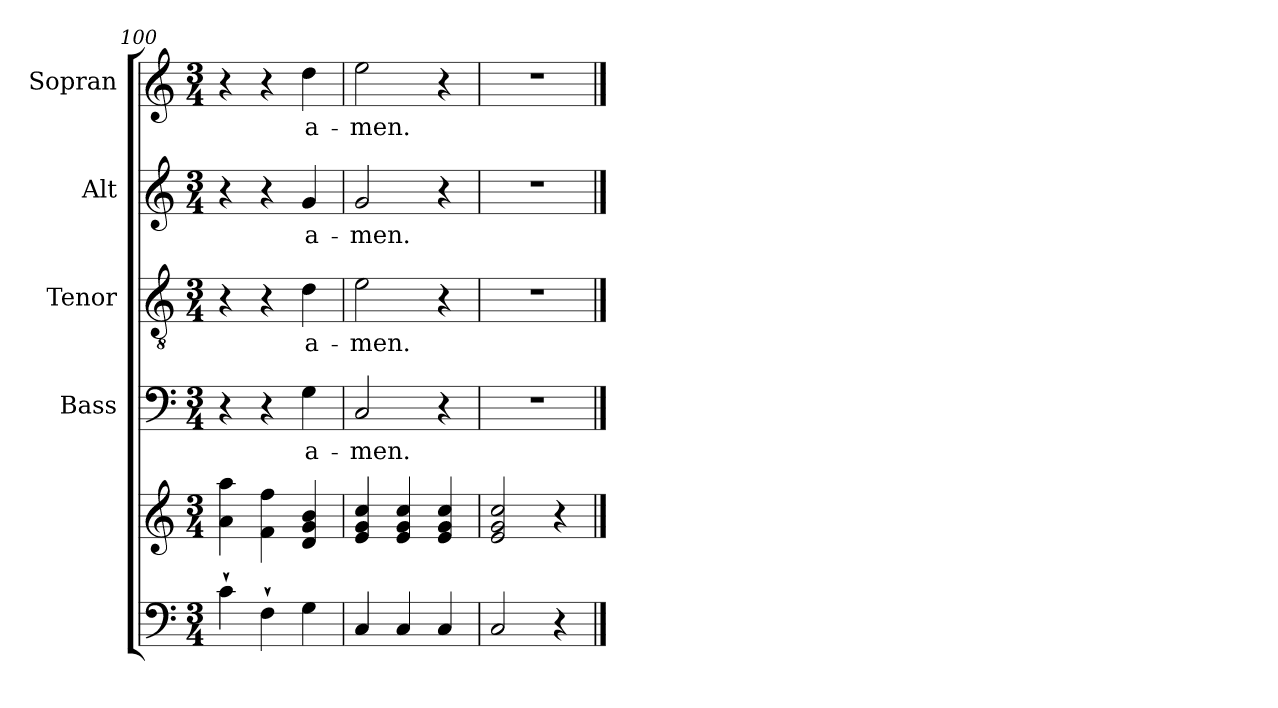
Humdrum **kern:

**kern	**kern	**kern	**text	**kern	**text	**kern	**text	**kern	**text
*part5	*part5	*part4	*part4	*part3	*part3	*part2	*part2	*part1	*part1
*staff6	*staff5	*staff4	*staff4	*staff3	*staff3	*staff2	*staff2	*staff1	*staff1
*	*	*I"Bass	*	*I"Tenor	*	*I"Alt	*	*I"Sopran	*
*	*	*I'B.	*	*I'T.	*	*I'A.	*	*I'S.	*
*clefF4	*clefG2	*clefF4	*	*clefGv2	*	*clefG2	*	*clefG2	*
*k[]	*k[]	*k[]	*	*k[]	*	*k[]	*	*k[]	*
*C:	*C:	*C:	*	*C:	*	*C:	*	*C:	*
*M3/4	*M3/4	*M3/4	*	*M3/4	*	*M3/4	*	*M3/4	*
=100	=100	=100	=100	=100	=100	=100	=100	=100	=100
4c`>\	4a\ 4aa\	4r	.	4r	.	4r	.	4r	.
4F`>\	4f\ 4ff\	4r	.	4r	.	4r	.	4r	.
!	!	!	!LO:LY:b	!	!LO:LY:b	!	!LO:LY:b	!	!LO:LY:b
4G\	4d/ 4g/ 4b/	4G\	a-	4d\	a-	4g/	a-	4dd\	a-
=101	=101	=101	=101	=101	=101	=101	=101	=101	=101
!	!	!	!LO:LY:b	!	!LO:LY:b	!	!LO:LY:b	!	!LO:LY:b
4C/	4e/ 4g/ 4cc/	2C/	-men.	2e\	-men.	2g/	-men.	2ee\	-men.
4C/	4e/ 4g/ 4cc/	.	.	.	.	.	.	.	.
4C/	4e/ 4g/ 4cc/	4r	.	4r	.	4r	.	4r	.
=102	=102	=102	=102	=102	=102	=102	=102	=102	=102
2C/	2e/ 2g/ 2cc/	2.r	.	2.r	.	2.r	.	2.r	.
4r	4r	.	.	.	.	.	.	.	.
==	==	==	==	==	==	==	==	==	==
*-	*-	*-	*-	*-	*-	*-	*-	*-	*-
